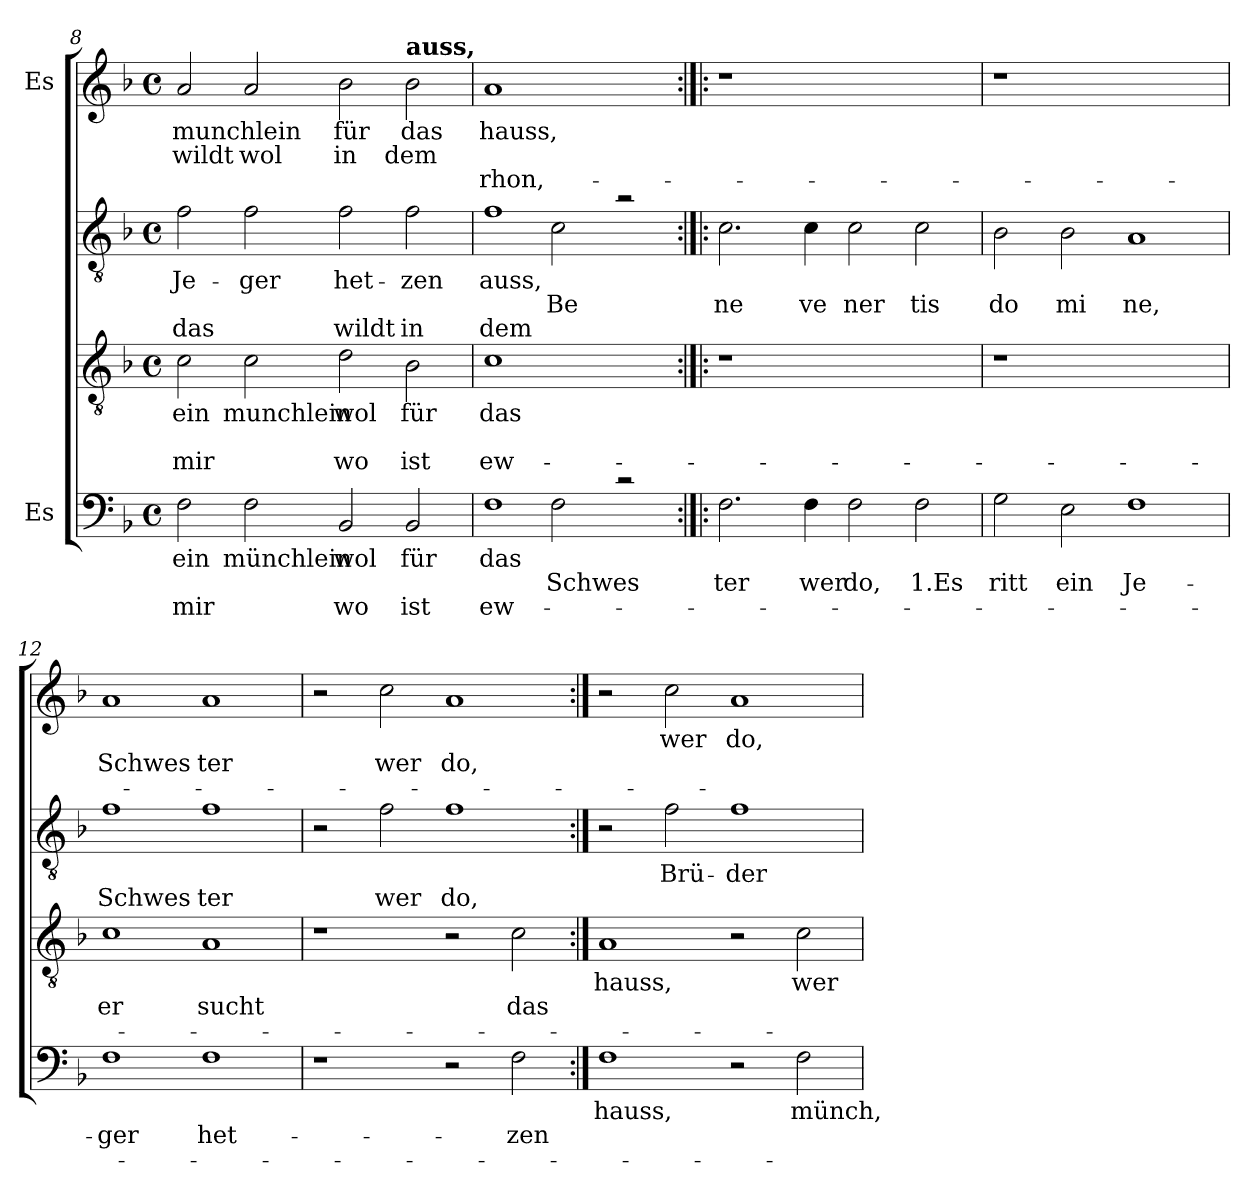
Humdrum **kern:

**kern	**text	**text	**text	**kern	**text	**text	**text	**kern	**text	**text	**text	**kern	**text	**text	**text
*part4	*part4	*part4	*part4	*part3	*part3	*part3	*part3	*part2	*part2	*part2	*part2	*part1	*part1	*part1	*part1
*staff4	*staff4	*staff4	*staff4	*staff3	*staff3	*staff3	*staff3	*staff2	*staff2	*staff2	*staff2	*staff1	*staff1	*staff1	*staff1
*I"Es	*	*	*	*	*	*	*	*	*	*	*	*I"Es	*	*	*
*clefF4	*	*	*	*clefGv2	*	*	*	*clefGv2	*	*	*	*clefG2	*	*	*
*k[b-]	*	*	*	*k[b-]	*	*	*	*k[b-]	*	*	*	*k[b-]	*	*	*
*F:	*	*	*	*F:	*	*	*	*F:	*	*	*	*F:	*	*	*
*M4/4	*	*	*	*M4/4	*	*	*	*M4/4	*	*	*	*M4/4	*	*	*
*met(c)	*	*	*	*met(c)	*	*	*	*met(c)	*	*	*	*met(c)	*	*	*
=8	=8	=8	=8	=8	=8	=8	=8	=8	=8	=8	=8	=8	=8	=8	=8
!	!LO:LY:b	!	!LO:LY:b	!	!LO:LY:b	!	!LO:LY:b	!	!LO:LY:b	!	!LO:LY:b	!	!LO:LY:b	!LO:LY:b	!
2F\	ein	.	mir	2c\	ein	.	mir	2f\	Je-	.	das	2a/	-munchlein	wildt	.
!	!LO:LY:b	!	!	!	!LO:LY:b	!	!	!	!LO:LY:b	!	!	!	!	!LO:LY:b	!
2F\	münchlein	.	.	2c\	munchlein	.	.	2f\	-ger	.	.	2a/	.	wol	.
!	!LO:LY:b	!	!LO:LY:b	!	!LO:LY:b	!	!LO:LY:b	!	!LO:LY:b	!	!LO:LY:b	!	!LO:LY:b	!LO:LY:b	!
2BB-/	wol	.	wo	2d\	wol	.	wo	2f\	het-	.	wildt	2b-\	für	in	.
!	!	!	!	!	!	!	!	!	!	!	!	!LO:TX:a:B:t=auss,	!	!	!
!	!LO:LY:b	!	!LO:LY:b	!	!LO:LY:b	!	!LO:LY:b	!	!LO:LY:b	!	!LO:LY:b	!	!LO:LY:b	!LO:LY:b	!
2BB-/	für	.	ist	2B-\	für	.	ist	2f\	-zen	.	in	2b-\	das	dem	.
!!LO:PB:g=z
=9	=9	=9	=9	=9	=9	=9	=9	=9	=9	=9	=9	=9	=9	=9	=9
!	!LO:LY:b	!	!LO:LY:b	!	!LO:LY:b	!	!LO:LY:b	!	!LO:LY:b	!	!LO:LY:b	!	!LO:LY:b	!	!LO:LY:b
*^	*	*	*	*	*	*	*	*^	*	*	*	*	*	*	*
1F	2ryy	das	.	ew-	1c	das	.	ew-	1f	2ryy	auss,	.	dem	1a	hauss,	.	rhon,-
!	!	!	!LO:LY:b	!	!	!	!	!	!	!	!	!LO:LY:b	!	!	!	!	!
.	2F\	.	Schwes	.	.	.	.	.	.	2c\	.	-Be	.	.	.	.	.
2rc	2ryy	.	.	.	2ryy	.	.	.	2ra	2ryy	.	.	.	2ryy	.	.	.
=10:|!|:	=10:|!|:	=10:|!|:	=10:|!|:	=10:|!|:	=10:|!|:	=10:|!|:	=10:|!|:	=10:|!|:	=10:|!|:	=10:|!|:	=10:|!|:	=10:|!|:	=10:|!|:	=10:|!|:	=10:|!|:	=10:|!|:	=10:|!|:
!	!	!	!LO:LY:b	!	!	!	!	!	!	!	!	!LO:LY:b	!	!	!	!	!
*v	*v	*	*	*	*	*	*	*	*v	*v	*	*	*	*	*	*	*
2.F\	.	ter	.	1r	.	.	.	2.c\	.	ne	.	1r	.	.	.
!	!	!LO:LY:b	!	!	!	!	!	!	!	!LO:LY:b	!	!	!	!	!
4F\	.	wer	.	.	.	.	.	4c\	.	ve	.	.	.	.	.
!	!	!LO:LY:b	!	!	!	!	!	!	!	!LO:LY:b	!	!	!	!	!
2F\	.	do,	.	1ryy	.	.	.	2c\	.	ner	.	1ryy	.	.	.
!	!	!LO:LY:b	!	!	!	!	!	!	!	!LO:LY:b	!	!	!	!	!
2F\	.	1.Es	.	.	.	.	.	2c\	.	tis	.	.	.	.	.
=11	=11	=11	=11	=11	=11	=11	=11	=11	=11	=11	=11	=11	=11	=11	=11
!	!	!LO:LY:b	!	!LO:N:vis=1	!	!	!	!	!	!LO:LY:b	!	!LO:N:vis=1	!	!	!
2G\	.	ritt	.	1r	.	.	.	2B-\	.	do	.	1r	.	.	.
!	!	!LO:LY:b	!	!	!	!	!	!	!	!LO:LY:b	!	!	!	!	!
2E\	.	ein	.	.	.	.	.	2B-\	.	mi	.	.	.	.	.
!	!	!LO:LY:b	!	!	!	!	!	!	!	!LO:LY:b	!	!	!	!	!
1F	.	Je-	.	1ryy	.	.	.	1A	.	ne,	.	1ryy	.	.	.
=12	=12	=12	=12	=12	=12	=12	=12	=12	=12	=12	=12	=12	=12	=12	=12
!	!	!LO:LY:b	!	!	!	!LO:LY:b	!	!	!	!LO:LY:b	!	!	!	!LO:LY:b	!
1F	.	-ger	.	1c	.	er	.	1f	.	Schwes	.	1a	.	Schwes	.
!	!	!LO:LY:b	!	!	!	!LO:LY:b	!	!	!	!LO:LY:b	!	!	!	!LO:LY:b	!
1F	.	het-	.	1A	.	sucht	.	1f	.	ter	.	1a	.	ter	.
=13	=13	=13	=13	=13	=13	=13	=13	=13	=13	=13	=13	=13	=13	=13	=13
1r	.	.	.	1r	.	.	.	2r	.	.	.	2r	.	.	.
!	!	!	!	!	!	!	!	!	!	!LO:LY:b	!	!	!	!LO:LY:b	!
.	.	.	.	.	.	.	.	2f\	.	wer	.	2cc\	.	wer	.
!	!	!	!	!	!	!	!	!	!	!LO:LY:b	!	!	!	!LO:LY:b	!
2r	.	.	.	2r	.	.	.	1f	.	do,	.	1a	.	do,	.
!	!	!LO:LY:b	!	!	!	!LO:LY:b	!	!	!	!	!	!	!	!	!
2F\	.	-zen	.	2c\	.	das	.	.	.	.	.	.	.	.	.
!!LO:LB:g=z
=14:|!	=14:|!	=14:|!	=14:|!	=14:|!	=14:|!	=14:|!	=14:|!	=14:|!	=14:|!	=14:|!	=14:|!	=14:|!	=14:|!	=14:|!	=14:|!
!	!LO:LY:b	!	!	!	!LO:LY:b	!	!	!	!	!	!	!	!	!	!
1F	hauss,	.	.	1A	hauss,	.	.	2r	.	.	.	2r	.	.	.
!	!	!	!	!	!	!	!	!	!LO:LY:b	!	!	!	!LO:LY:b	!	!
.	.	.	.	.	.	.	.	2f\	Brü-	.	.	2cc\	wer	.	.
!	!	!	!	!	!	!	!	!	!LO:LY:b	!	!	!	!LO:LY:b	!	!
2r	.	.	.	2r	.	.	.	1f	-der	.	.	1a	do,	.	.
!	!LO:LY:b	!	!	!	!LO:LY:b	!	!	!	!	!	!	!	!	!	!
2F\	münch,	.	.	2c\	wer	.	.	.	.	.	.	.	.	.	.
=	=	=	=	=	=	=	=	=	=	=	=	=	=	=	=
*-	*-	*-	*-	*-	*-	*-	*-	*-	*-	*-	*-	*-	*-	*-	*-
